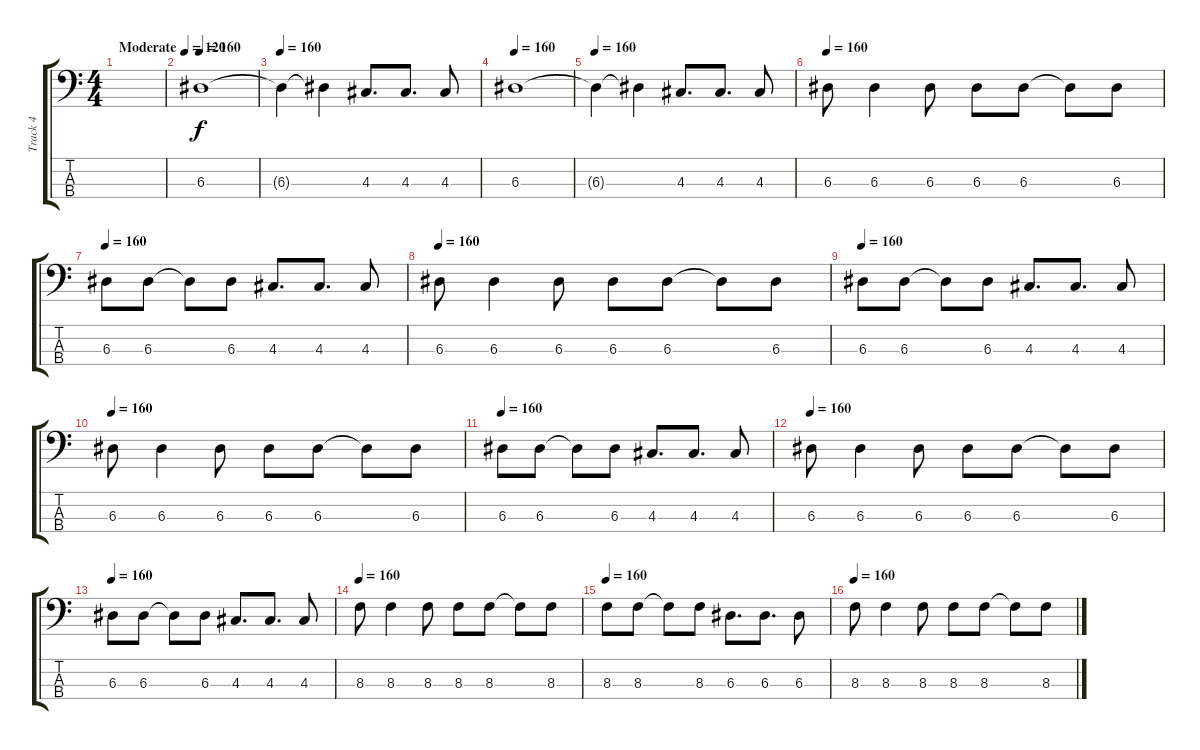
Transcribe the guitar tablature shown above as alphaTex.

\track ("Track 4" "Track 4") {instrument electricbassfinger}
\staff {score tabs}
\tuning (G2 D2 A1 E1) {hide}
\ts (4 4)
\tempo (120 "Moderate")
\clef f4
\ks c
|
\tempo 160
6.3.1 |
\tempo 160
6.3{t}.4 6.3{t}.4 4.3.8{d} 4.3.8{d} 4.3.8 |
\tempo 160
6.3.1 |
\tempo 160
6.3{t}.4 6.3{t}.4 4.3.8{d} 4.3.8{d} 4.3.8 |
\tempo 160
6.3.8 6.3.4 6.3.8 6.3.8 6.3.8 6.3{t}.8 6.3.8 |
\tempo 160
6.3.8 6.3.8 6.3{t}.8 6.3.8 4.3.8{d} 4.3.8{d} 4.3.8 |
\tempo 160
6.3.8 6.3.4 6.3.8 6.3.8 6.3.8 6.3{t}.8 6.3.8 |
\tempo 160
6.3.8 6.3.8 6.3{t}.8 6.3.8 4.3.8{d} 4.3.8{d} 4.3.8 |
\tempo 160
6.3.8 6.3.4 6.3.8 6.3.8 6.3.8 6.3{t}.8 6.3.8 |
\tempo 160
6.3.8 6.3.8 6.3{t}.8 6.3.8 4.3.8{d} 4.3.8{d} 4.3.8 |
\tempo 160
6.3.8 6.3.4 6.3.8 6.3.8 6.3.8 6.3{t}.8 6.3.8 |
\tempo 160
6.3.8 6.3.8 6.3{t}.8 6.3.8 4.3.8{d} 4.3.8{d} 4.3.8 |
\tempo 160
8.3.8 8.3.4 8.3.8 8.3.8 8.3.8 8.3{t}.8 8.3.8 |
\tempo 160
8.3.8 8.3.8 8.3{t}.8 8.3.8 6.3.8{d} 6.3.8{d} 6.3.8 |
\tempo 160
8.3.8 8.3.4 8.3.8 8.3.8 8.3.8 8.3{t}.8 8.3.8
